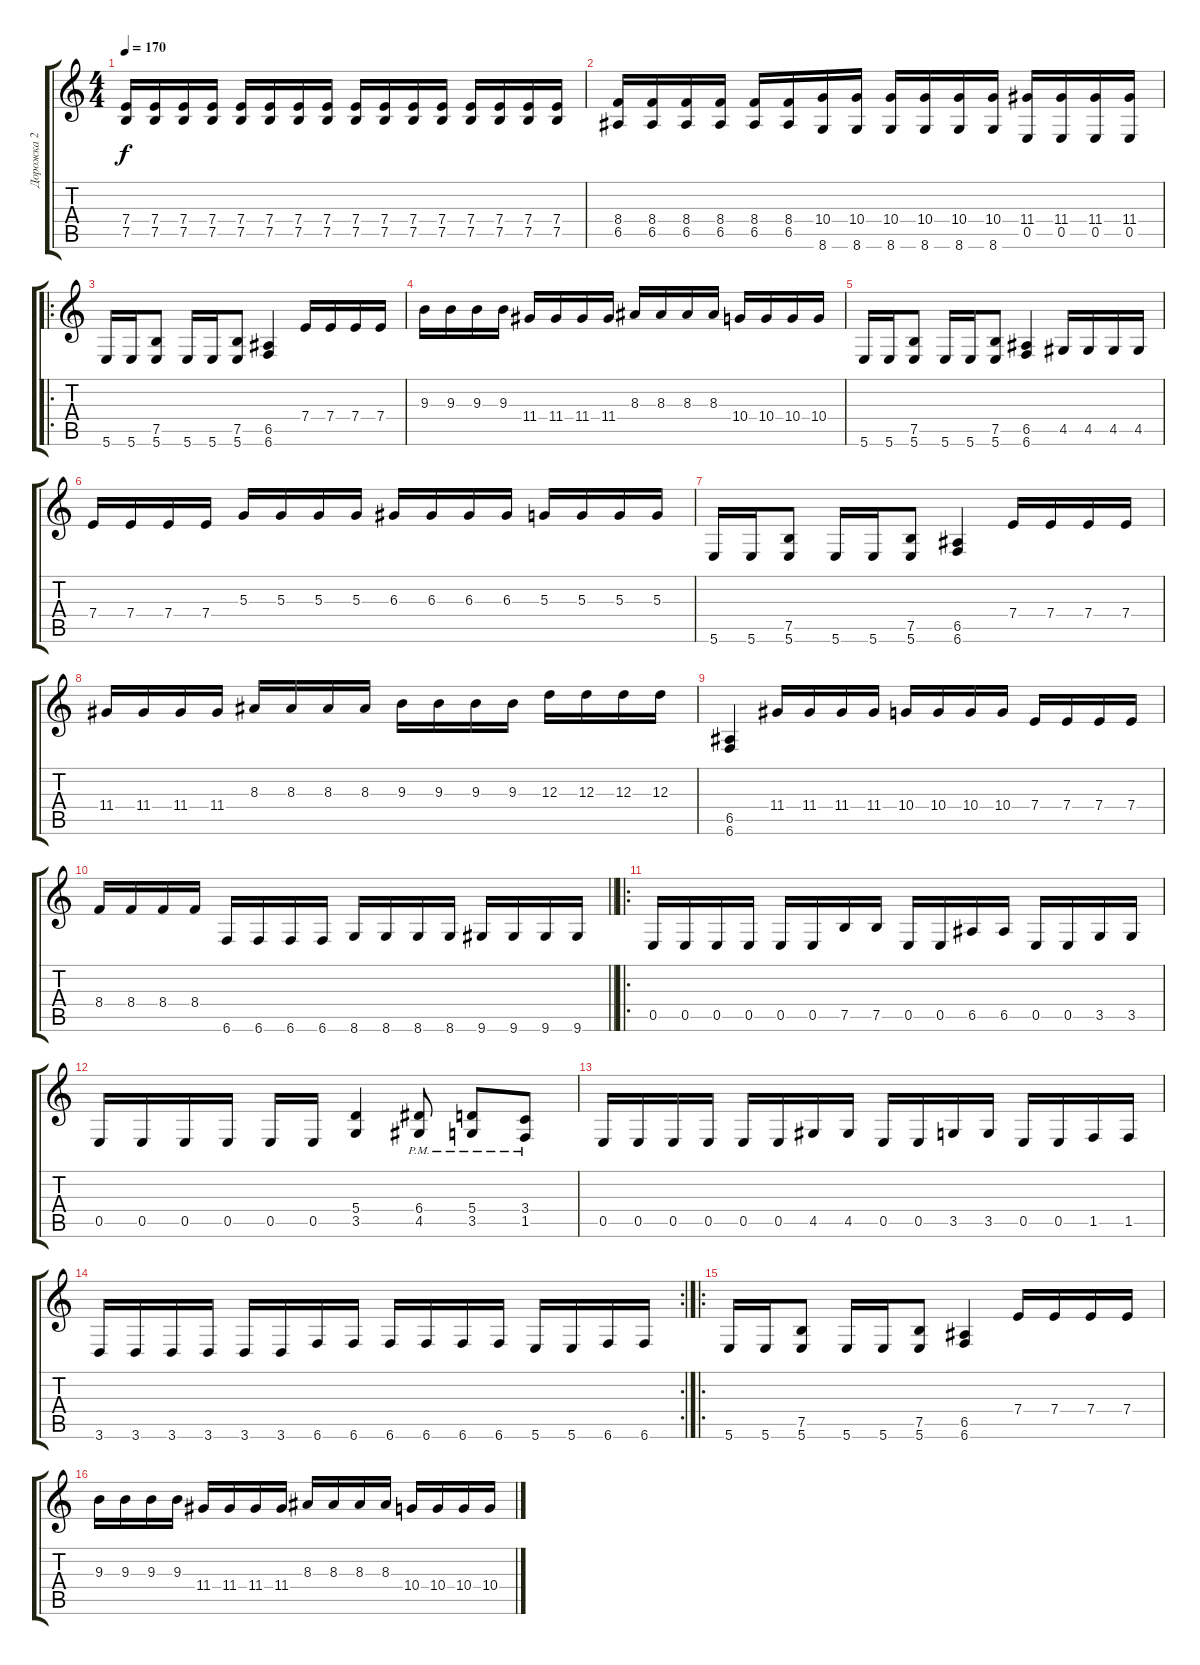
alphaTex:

\track ("Дорожка 2" "Дорожка 2") {instrument distortionguitar}
\staff {score tabs}
\tuning (B3 Gb3 D3 A2 E2 B1) {hide}
\ts (4 4)
\tempo 170
\clef g2
\ks c
(7.4 7.5).16{dy f} (7.4 7.5).16 (7.4 7.5).16 (7.4 7.5).16 (7.4 7.5).16 (7.4 7.5).16 (7.4 7.5).16 (7.4 7.5).16 (7.4 7.5).16 (7.4 7.5).16 (7.4 7.5).16 (7.4 7.5).16 (7.4 7.5).16 (7.4 7.5).16 (7.4 7.5).16 (7.4 7.5).16 |
(8.4 6.5).16 (8.4 6.5).16 (8.4 6.5).16 (8.4 6.5).16 (8.4 6.5).16 (8.4 6.5).16 (10.4 8.6).16 (10.4 8.6).16 (10.4 8.6).16 (10.4 8.6).16 (10.4 8.6).16 (10.4 8.6).16 (11.4 0.5).16 (11.4 0.5).16 (11.4 0.5).16 (11.4 0.5).16 |
\ro
5.6.16 5.6.16 (7.5 5.6).8 5.6.16 5.6.16 (7.5 5.6).8 (6.5 6.6).4 7.4.16 7.4.16 7.4.16 7.4.16 |
9.3.16 9.3.16 9.3.16 9.3.16 11.4.16 11.4.16 11.4.16 11.4.16 8.3.16 8.3.16 8.3.16 8.3.16 10.4.16 10.4.16 10.4.16 10.4.16 |
5.6.16 5.6.16 (7.5 5.6).8 5.6.16 5.6.16 (7.5 5.6).8 (6.5 6.6).4 4.5.16 4.5.16 4.5.16 4.5.16 |
7.4.16 7.4.16 7.4.16 7.4.16 5.3.16 5.3.16 5.3.16 5.3.16 6.3.16 6.3.16 6.3.16 6.3.16 5.3.16 5.3.16 5.3.16 5.3.16 |
5.6.16 5.6.16 (7.5 5.6).8 5.6.16 5.6.16 (7.5 5.6).8 (6.5 6.6).4 7.4.16 7.4.16 7.4.16 7.4.16 |
11.4.16 11.4.16 11.4.16 11.4.16 8.3.16 8.3.16 8.3.16 8.3.16 9.3.16 9.3.16 9.3.16 9.3.16 12.3.16 12.3.16 12.3.16 12.3.16 |
(6.5 6.6).4 11.4.16 11.4.16 11.4.16 11.4.16 10.4.16 10.4.16 10.4.16 10.4.16 7.4.16 7.4.16 7.4.16 7.4.16 |
\barLineRight lightlight
8.4.16 8.4.16 8.4.16 8.4.16 6.6.16 6.6.16 6.6.16 6.6.16 8.6.16 8.6.16 8.6.16 8.6.16 9.6.16 9.6.16 9.6.16 9.6.16 |
\ro
0.5.16 0.5.16 0.5.16 0.5.16 0.5.16 0.5.16 7.5.16 7.5.16 0.5.16 0.5.16 6.5.16 6.5.16 0.5.16 0.5.16 3.5.16 3.5.16 |
0.5.16 0.5.16 0.5.16 0.5.16 0.5.16 0.5.16 (5.4 3.5).4 (6.4{pm} 4.5{pm}).8 (5.4{pm} 3.5{pm}).8 (3.4{pm} 1.5{pm}).8 |
0.5.16 0.5.16 0.5.16 0.5.16 0.5.16 0.5.16 4.5.16 4.5.16 0.5.16 0.5.16 3.5.16 3.5.16 0.5.16 0.5.16 1.5.16 1.5.16 |
\rc 2
3.6.16 3.6.16 3.6.16 3.6.16 3.6.16 3.6.16 6.6.16 6.6.16 6.6.16 6.6.16 6.6.16 6.6.16 5.6.16 5.6.16 6.6.16 6.6.16 |
\ro
5.6.16 5.6.16 (7.5 5.6).8 5.6.16 5.6.16 (7.5 5.6).8 (6.5 6.6).4 7.4.16 7.4.16 7.4.16 7.4.16 |
9.3.16 9.3.16 9.3.16 9.3.16 11.4.16 11.4.16 11.4.16 11.4.16 8.3.16 8.3.16 8.3.16 8.3.16 10.4.16 10.4.16 10.4.16 10.4.16
